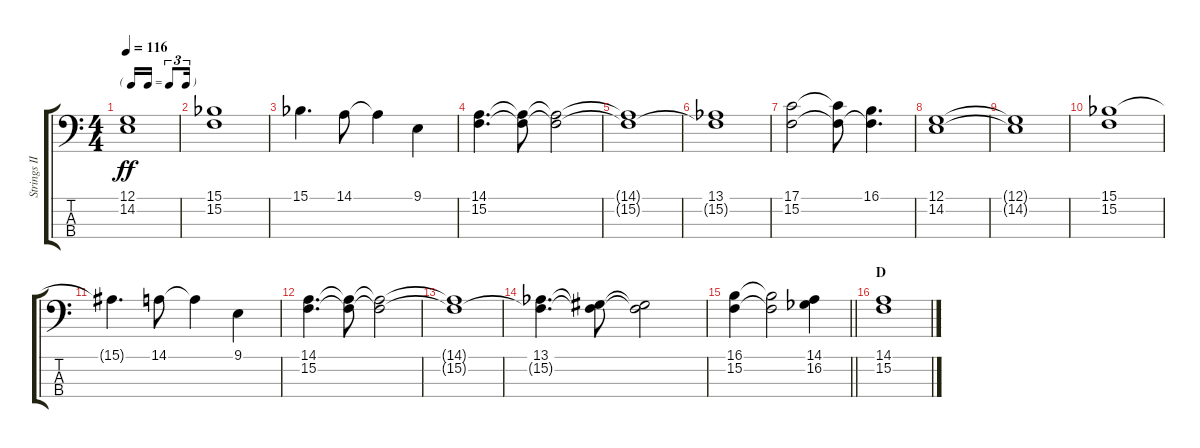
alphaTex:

\track ("Strings III" "Strings II") {instrument stringensemble1}
\staff {score tabs}
\tuning (G2 D2 A1 E1) {hide}
\ts (4 4)
\tf triplet16th
\tempo 116
\clef f4
\ks c
(12.1{t} 14.2{t}).1{dy ff} |
(15.1{acc b} 15.2).1 |
15.1{acc b}.4{d} 14.1.8 14.1{t}.4 9.1.4 |
(14.1 15.2).4{d} (14.1{t} 15.2{t}).8 (14.1{t} 15.2{t}).2 |
(14.1{t} 15.2{t}).1 |
(13.1{acc b} 15.2{t}).1 |
(17.1 15.2).2 (17.1{t} 15.2{t}).8 (16.1 15.2{t}).4{d} |
(12.1 14.2).1 |
(12.1{t} 14.2{t}).1 |
(15.1{acc b} 15.2).1 |
15.1{t}.4{d} 14.1.8 14.1{t}.4 9.1.4 |
(14.1 15.2).4{d} (14.1{t} 15.2{t}).8 (14.1{t} 15.2{t}).2 |
(14.1{t} 15.2{t}).1 |
(13.1{acc b} 15.2{t}).4{d} (13.1{t} 15.2{t}).8 (13.1{t} 15.2{t}).2 |
\barLineRight lightlight
(16.1 15.2).4 (16.1{t} 15.2{t}).2 (14.1 16.2{acc b}).4 |
\section ("" "D")
(14.1 15.2).1
